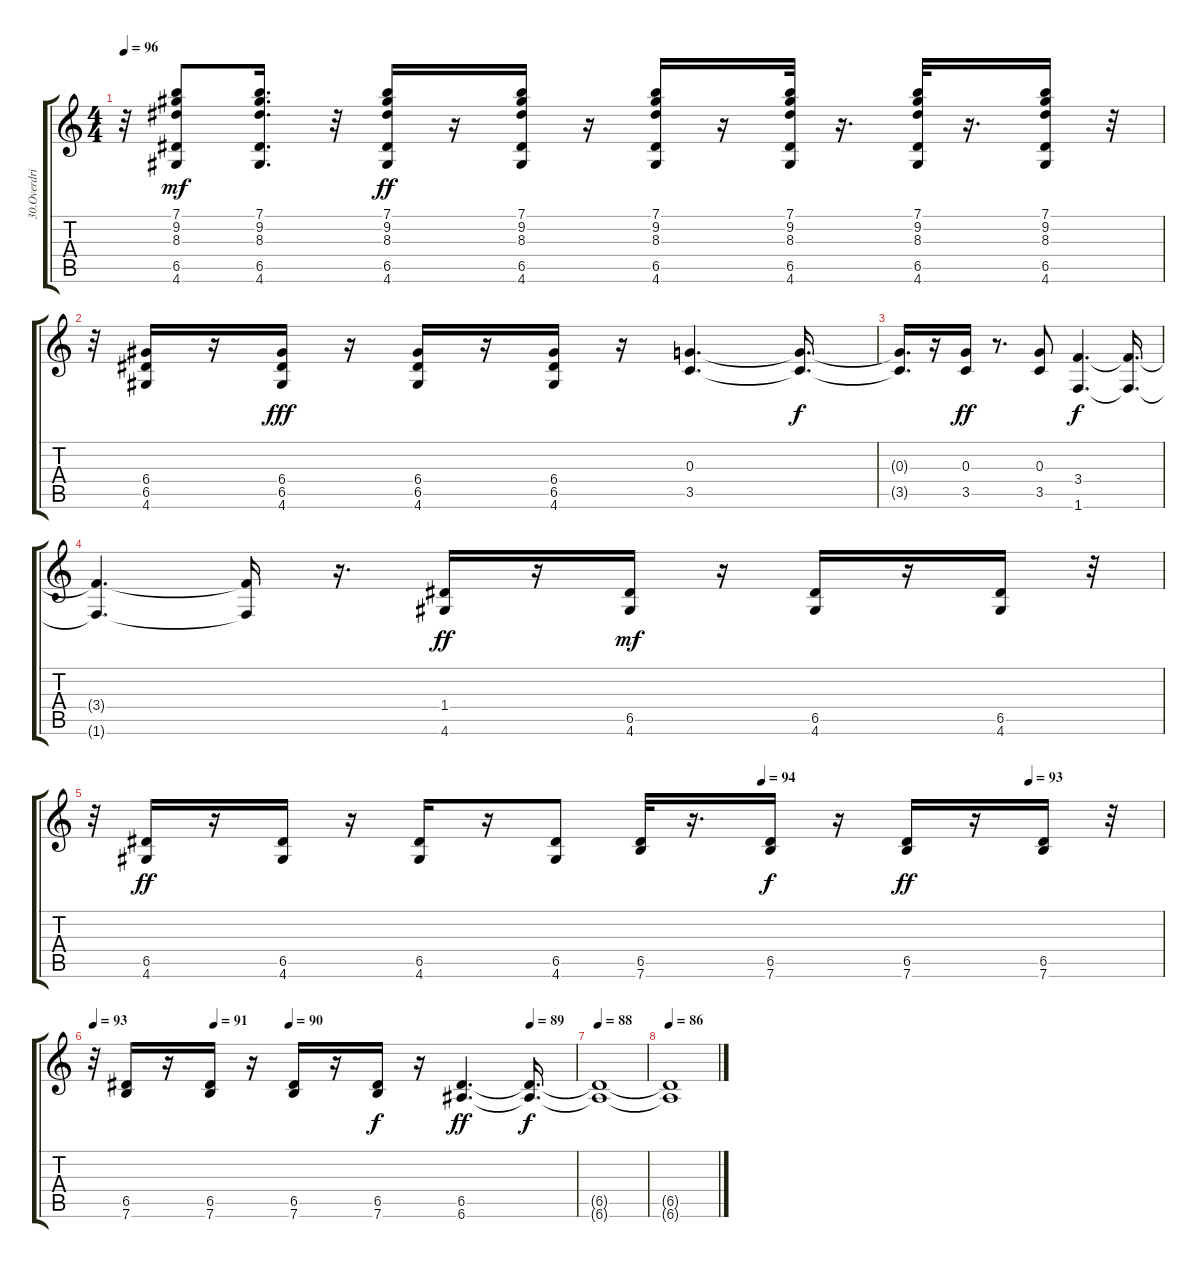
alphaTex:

\track ("30.Overdriven Guitar" "30.Overdri") {instrument overdrivenguitar}
\staff {score tabs}
\tuning (E4 B3 G3 D3 A2 E2) {hide}
\ts (4 4)
\tempo 96
\clef g2
\ks c
r.32{dy mf} (7.1 9.2 8.3 6.5 4.6).8 (7.1 9.2 8.3 6.5 4.6).16{d} r.32 (7.1 9.2 8.3 6.5 4.6).16{dy ff} r.16 (7.1 9.2 8.3 6.5 4.6).16 r.16 (7.1 9.2 8.3 6.5 4.6).16 r.16 (7.1 9.2 8.3 6.5 4.6).32 r.16{d} (7.1 9.2 8.3 6.5 4.6).32 r.16{d} (7.1 9.2 8.3 6.5 4.6).16 r.32 |
r.32 (6.4 6.5 4.6).16 r.16 (6.4 6.5 4.6).16{dy fff} r.16 (6.4 6.5 4.6).16 r.16 (6.4 6.5 4.6).16 r.16 (0.3 3.5).4{d} (0.3{t} 3.5{t}).16{d dy f} |
(0.3{t} 3.5{t}).16{d} r.16 (0.3 3.5).16{dy ff} r.8{d} (0.3 3.5).8 (3.4 1.6).4{d dy f} (3.4{t} 1.6{t}).16{d} |
(3.4{t} 1.6{t}).4{d} (3.4{t} 1.6{t}).16 r.16{d} (1.4 4.6).16{dy ff} r.16 (6.5 4.6).16{dy mf} r.16 (6.5 4.6).16 r.16 (6.5 4.6).16 r.32 |
\tempo (94 0.625)
\tempo (93 0.875)
r.32 (6.5 4.6).16{dy ff} r.16 (6.5 4.6).16 r.16 (6.5 4.6).16 r.16 (6.5 4.6).8 (6.5 7.6).32 r.16{d} (6.5 7.6).16{dy f} r.16 (6.5 7.6).16{dy ff} r.16 (6.5 7.6).16 r.32 |
\tempo 93
\tempo (91 0.25)
\tempo (90 0.40625)
\tempo (89 0.90625)
r.32 (6.5 7.6).16 r.16 (6.5 7.6).16 r.16 (6.5 7.6).16 r.16 (6.5 7.6).16{dy f} r.16 (6.5 6.6).4{d dy ff} (6.5{t} 6.6{t}).16{d dy f} |
\tempo 88
(6.5{t} 6.6{t}).1 |
\tempo 86
(6.5{t} 6.6{t}).1
